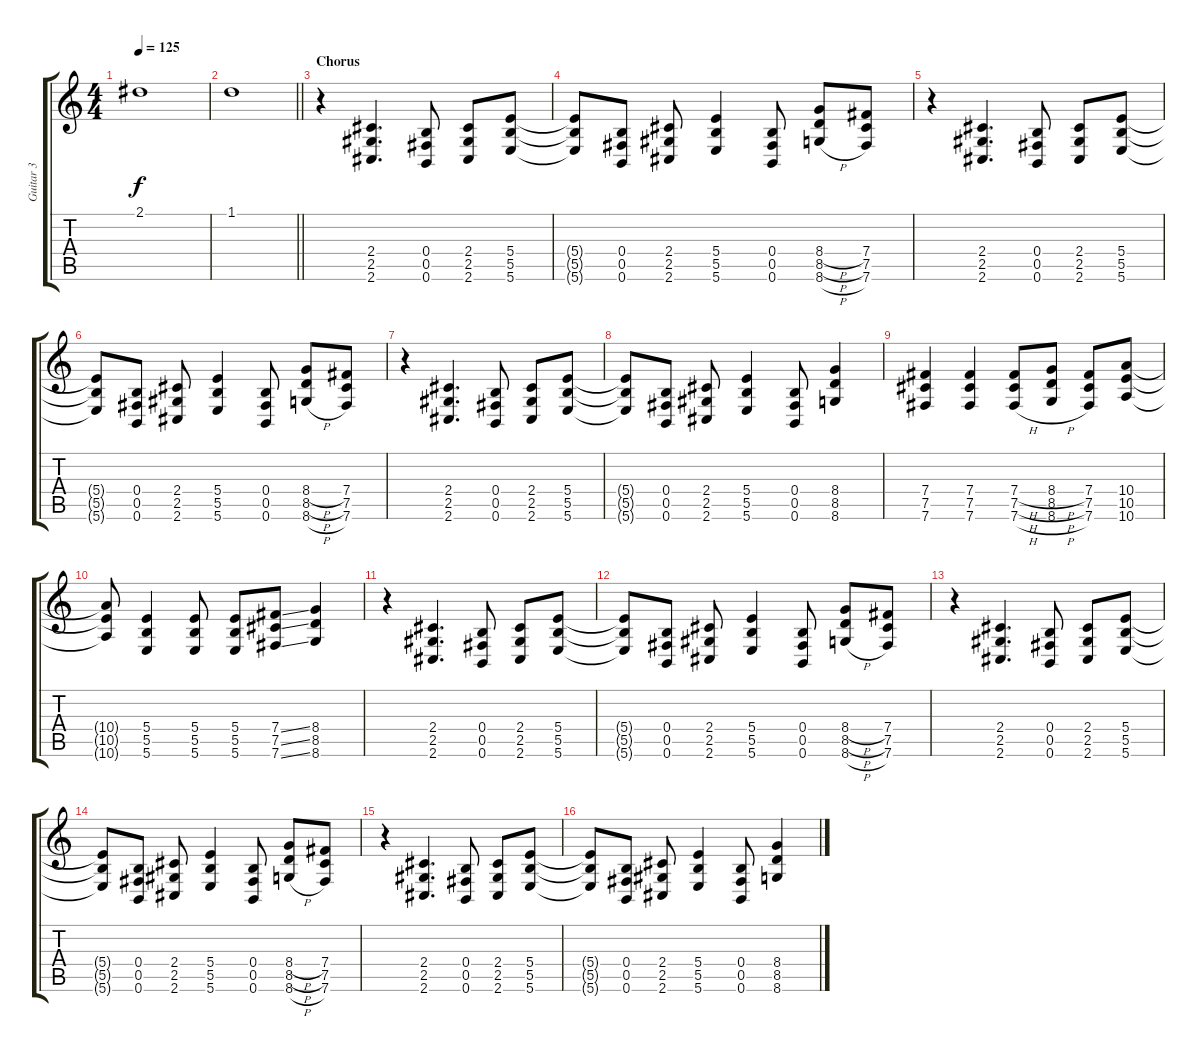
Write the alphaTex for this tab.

\track ("Guitar 3" "Guitar 3") {instrument distortionguitar}
\staff {score tabs}
\tuning (Db4 Ab3 E3 B2 Gb2 B1) {hide}
\ts (4 4)
\tempo 125
\clef g2
\ks c
2.1.1{dy f} |
\barLineRight lightlight
1.1.1 |
\section ("" "Chorus")
r.4 (2.4 2.5 2.6).4{d} (0.4 0.5 0.6).8 (2.4 2.5 2.6).8 (5.4 5.5 5.6).8 |
(5.4{t} 5.5{t} 5.6{t}).8 (0.4 0.5 0.6).8 (2.4 2.5 2.6).8 (5.4 5.5 5.6).4 (0.4 0.5 0.6).8 (8.4{h} 8.5{h} 8.6{h}).8 (7.4 7.5 7.6).8 |
r.4 (2.4 2.5 2.6).4{d} (0.4 0.5 0.6).8 (2.4 2.5 2.6).8 (5.4 5.5 5.6).8 |
(5.4{t} 5.5{t} 5.6{t}).8 (0.4 0.5 0.6).8 (2.4 2.5 2.6).8 (5.4 5.5 5.6).4 (0.4 0.5 0.6).8 (8.4{h} 8.5{h} 8.6{h}).8 (7.4 7.5 7.6).8 |
r.4 (2.4 2.5 2.6).4{d} (0.4 0.5 0.6).8 (2.4 2.5 2.6).8 (5.4 5.5 5.6).8 |
(5.4{t} 5.5{t} 5.6{t}).8 (0.4 0.5 0.6).8 (2.4 2.5 2.6).8 (5.4 5.5 5.6).4 (0.4 0.5 0.6).8 (8.4 8.5 8.6).4 |
(7.4 7.5 7.6).4 (7.4 7.5 7.6).4 (7.4{h} 7.5{h} 7.6{h}).8 (8.4{h} 8.5{h} 8.6{h}).8 (7.4 7.5 7.6).8 (10.4 10.5 10.6).8 |
(10.4{t} 10.5{t} 10.6{t}).8 (5.4 5.5 5.6).4 (5.4 5.5 5.6).8 (5.4 5.5 5.6).8 (7.4{ss} 7.5{ss} 7.6{ss}).8 (8.4 8.5 8.6).4 |
r.4 (2.4 2.5 2.6).4{d} (0.4 0.5 0.6).8 (2.4 2.5 2.6).8 (5.4 5.5 5.6).8 |
(5.4{t} 5.5{t} 5.6{t}).8 (0.4 0.5 0.6).8 (2.4 2.5 2.6).8 (5.4 5.5 5.6).4 (0.4 0.5 0.6).8 (8.4{h} 8.5{h} 8.6{h}).8 (7.4 7.5 7.6).8 |
r.4 (2.4 2.5 2.6).4{d} (0.4 0.5 0.6).8 (2.4 2.5 2.6).8 (5.4 5.5 5.6).8 |
(5.4{t} 5.5{t} 5.6{t}).8 (0.4 0.5 0.6).8 (2.4 2.5 2.6).8 (5.4 5.5 5.6).4 (0.4 0.5 0.6).8 (8.4{h} 8.5{h} 8.6{h}).8 (7.4 7.5 7.6).8 |
r.4 (2.4 2.5 2.6).4{d} (0.4 0.5 0.6).8 (2.4 2.5 2.6).8 (5.4 5.5 5.6).8 |
(5.4{t} 5.5{t} 5.6{t}).8 (0.4 0.5 0.6).8 (2.4 2.5 2.6).8 (5.4 5.5 5.6).4 (0.4 0.5 0.6).8 (8.4 8.5 8.6).4
